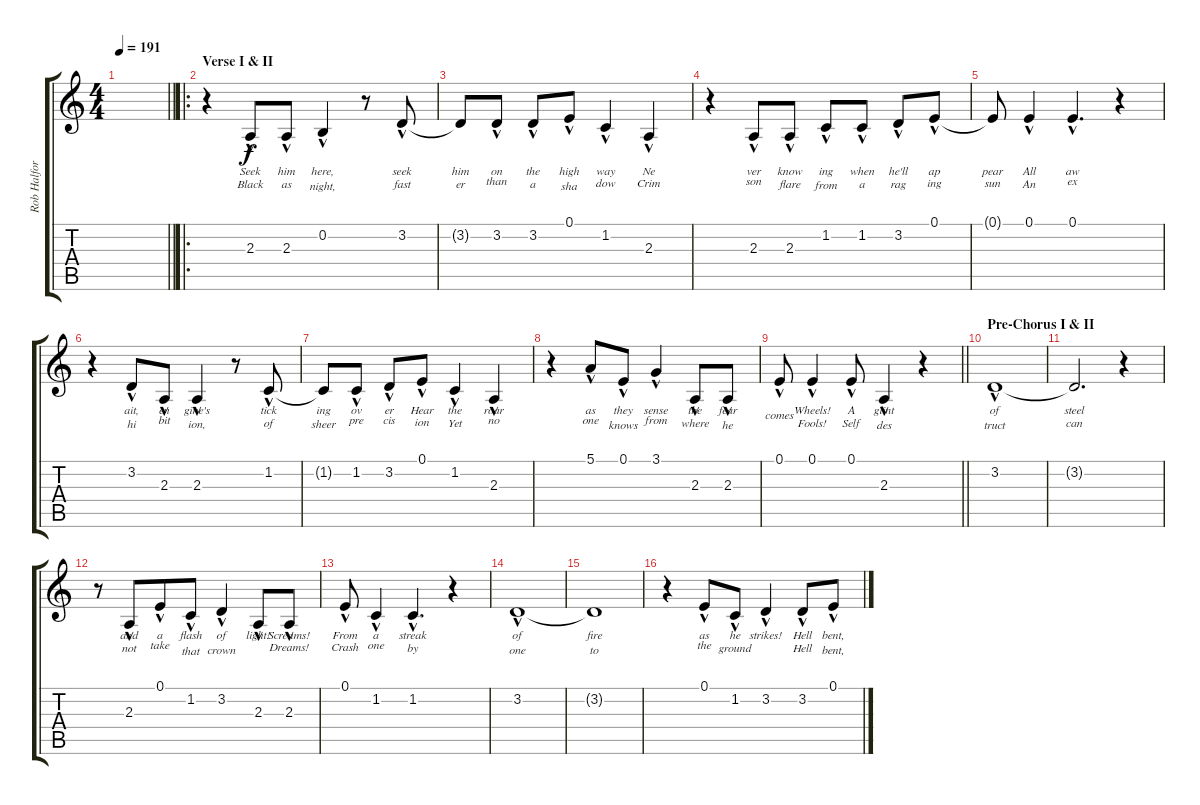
\track ("Rob Halford" "Rob Halfor") {instrument lead1square}
\staff {score tabs}
\tuning (E4 B3 G3 D3 A2 E2) {hide}
\ts (4 4)
\tempo 191
\clef g2
\barLineRight lightlight
\ks c
|
\ro
\section ("" "Verse I & II")
r.4 2.3{hac}.8{lyrics (0 "Seek") lyrics (1 "Black") lyrics (2 "") lyrics (3 "") lyrics (4 "")} 2.3{hac}.8{lyrics (0 "him") lyrics (1 "as") lyrics (2 "") lyrics (3 "") lyrics (4 "")} 0.2{hac}.4{lyrics (0 "here,") lyrics (1 "night,") lyrics (2 "") lyrics (3 "") lyrics (4 "")} r.8 3.2{hac}.8{lyrics (0 "seek") lyrics (1 "fast") lyrics (2 "") lyrics (3 "") lyrics (4 "")} |
3.2{t}.8{lyrics (0 "him") lyrics (1 "er") lyrics (2 "") lyrics (3 "") lyrics (4 "")} 3.2{hac}.8{lyrics (0 "on") lyrics (1 "than") lyrics (2 "") lyrics (3 "") lyrics (4 "")} 3.2{hac}.8{lyrics (0 "the") lyrics (1 "a") lyrics (2 "") lyrics (3 "") lyrics (4 "")} 0.1{hac}.8{lyrics (0 "high") lyrics (1 "sha") lyrics (2 "") lyrics (3 "") lyrics (4 "")} 1.2{hac}.4{lyrics (0 "way") lyrics (1 "dow") lyrics (2 "") lyrics (3 "") lyrics (4 "")} 2.3{hac}.4{lyrics (0 "Ne") lyrics (1 "Crim") lyrics (2 "") lyrics (3 "") lyrics (4 "")} |
r.4 2.3{hac}.8{lyrics (0 "ver") lyrics (1 "son") lyrics (2 "") lyrics (3 "") lyrics (4 "")} 2.3{hac}.8{lyrics (0 "know") lyrics (1 "flare") lyrics (2 "") lyrics (3 "") lyrics (4 "")} 1.2{hac}.8{lyrics (0 "ing") lyrics (1 "from") lyrics (2 "") lyrics (3 "") lyrics (4 "")} 1.2{hac}.8{lyrics (0 "when") lyrics (1 "a") lyrics (2 "") lyrics (3 "") lyrics (4 "")} 3.2{hac}.8{lyrics (0 "he'll") lyrics (1 "rag") lyrics (2 "") lyrics (3 "") lyrics (4 "")} 0.1{hac}.8{lyrics (0 "ap") lyrics (1 "ing") lyrics (2 "") lyrics (3 "") lyrics (4 "")} |
0.1{t}.8{lyrics (0 "pear") lyrics (1 "sun") lyrics (2 "") lyrics (3 "") lyrics (4 "")} 0.1{hac}.4{lyrics (0 "All") lyrics (1 "An") lyrics (2 "") lyrics (3 "") lyrics (4 "")} 0.1{hac}.4{d lyrics (0 "aw") lyrics (1 "ex") lyrics (2 "") lyrics (3 "") lyrics (4 "")} r.4 |
r.4 3.2{hac}.8{lyrics (0 "ait,") lyrics (1 "hi") lyrics (2 "") lyrics (3 "") lyrics (4 "")} 2.3{hac}.8{lyrics (0 "en") lyrics (1 "bit") lyrics (2 "") lyrics (3 "") lyrics (4 "")} 2.3{hac}.4{lyrics (0 "gine's") lyrics (1 "ion,") lyrics (2 "") lyrics (3 "") lyrics (4 "")} r.8 1.2{hac}.8{lyrics (0 "tick") lyrics (1 "of") lyrics (2 "") lyrics (3 "") lyrics (4 "")} |
1.2{t}.8{lyrics (0 "ing") lyrics (1 "sheer") lyrics (2 "") lyrics (3 "") lyrics (4 "")} 1.2{hac}.8{lyrics (0 "ov") lyrics (1 "pre") lyrics (2 "") lyrics (3 "") lyrics (4 "")} 3.2{hac}.8{lyrics (0 "er") lyrics (1 "cis") lyrics (2 "") lyrics (3 "") lyrics (4 "")} 0.1{hac}.8{lyrics (0 "Hear") lyrics (1 "ion") lyrics (2 "") lyrics (3 "") lyrics (4 "")} 1.2{hac}.4{lyrics (0 "the") lyrics (1 "Yet") lyrics (2 "") lyrics (3 "") lyrics (4 "")} 2.3{hac}.4{lyrics (0 "roar") lyrics (1 "no") lyrics (2 "") lyrics (3 "") lyrics (4 "")} |
r.4 5.1{hac}.8{lyrics (0 "as") lyrics (1 "one") lyrics (2 "") lyrics (3 "") lyrics (4 "")} 0.1{hac}.8{lyrics (0 "they") lyrics (1 "knows") lyrics (2 "") lyrics (3 "") lyrics (4 "")} 3.1{hac}.4{lyrics (0 "sense") lyrics (1 "from") lyrics (2 "") lyrics (3 "") lyrics (4 "")} 2.3{hac}.8{lyrics (0 "the") lyrics (1 "where") lyrics (2 "") lyrics (3 "") lyrics (4 "")} 2.3{hac}.8{lyrics (0 "fear") lyrics (1 "he") lyrics (2 "") lyrics (3 "") lyrics (4 "")} |
\barLineRight lightlight
0.1{hac}.8{lyrics (0 "") lyrics (1 "comes") lyrics (2 "") lyrics (3 "") lyrics (4 "")} 0.1{hac}.4{lyrics (0 "Wheels!") lyrics (1 "Fools!") lyrics (2 "") lyrics (3 "") lyrics (4 "")} 0.1{hac}.8{lyrics (0 "A") lyrics (1 "Self") lyrics (2 "") lyrics (3 "") lyrics (4 "")} 2.3{hac}.4{lyrics (0 "glint") lyrics (1 "des") lyrics (2 "") lyrics (3 "") lyrics (4 "")} r.4 |
\section ("" "Pre-Chorus I & II")
3.2{hac}.1{lyrics (0 "of") lyrics (1 "truct") lyrics (2 "") lyrics (3 "") lyrics (4 "")} |
3.2{t}.2{d lyrics (0 "steel") lyrics (1 "can") lyrics (2 "") lyrics (3 "") lyrics (4 "")} r.4 |
r.8 2.3{hac}.8{lyrics (0 "and") lyrics (1 "not") lyrics (2 "") lyrics (3 "") lyrics (4 "") beam merge} 0.1{hac}.8{lyrics (0 "a") lyrics (1 "take") lyrics (2 "") lyrics (3 "") lyrics (4 "")} 1.2{hac}.8{lyrics (0 "flash") lyrics (1 "that") lyrics (2 "") lyrics (3 "") lyrics (4 "")} 3.2{hac}.4{lyrics (0 "of") lyrics (1 "crown") lyrics (2 "") lyrics (3 "") lyrics (4 "")} 2.3{hac}.8{lyrics (0 "light!") lyrics (1 "") lyrics (2 "") lyrics (3 "") lyrics (4 "")} 2.3{hac}.8{lyrics (0 "Screams!") lyrics (1 "Dreams!") lyrics (2 "") lyrics (3 "") lyrics (4 "")} |
0.1{hac}.8{lyrics (0 "From") lyrics (1 "Crash") lyrics (2 "") lyrics (3 "") lyrics (4 "")} 1.2{hac}.4{lyrics (0 "a") lyrics (1 "one") lyrics (2 "") lyrics (3 "") lyrics (4 "")} 1.2{hac}.4{d lyrics (0 "streak") lyrics (1 "by") lyrics (2 "") lyrics (3 "") lyrics (4 "")} r.4 |
3.2{hac}.1{lyrics (0 "of") lyrics (1 "one") lyrics (2 "") lyrics (3 "") lyrics (4 "")} |
3.2{t}.1{lyrics (0 "fire") lyrics (1 "to") lyrics (2 "") lyrics (3 "") lyrics (4 "")} |
r.4 0.1{hac}.8{lyrics (0 "as") lyrics (1 "the") lyrics (2 "") lyrics (3 "") lyrics (4 "")} 1.2{hac}.8{lyrics (0 "he") lyrics (1 "ground") lyrics (2 "") lyrics (3 "") lyrics (4 "")} 3.2{hac}.4{lyrics (0 "strikes!") lyrics (1 "") lyrics (2 "") lyrics (3 "") lyrics (4 "")} 3.2{hac}.8{lyrics (0 "Hell") lyrics (1 "Hell") lyrics (2 "") lyrics (3 "") lyrics (4 "")} 0.1{hac}.8{lyrics (0 "bent,") lyrics (1 "bent,") lyrics (2 "") lyrics (3 "") lyrics (4 "")}
